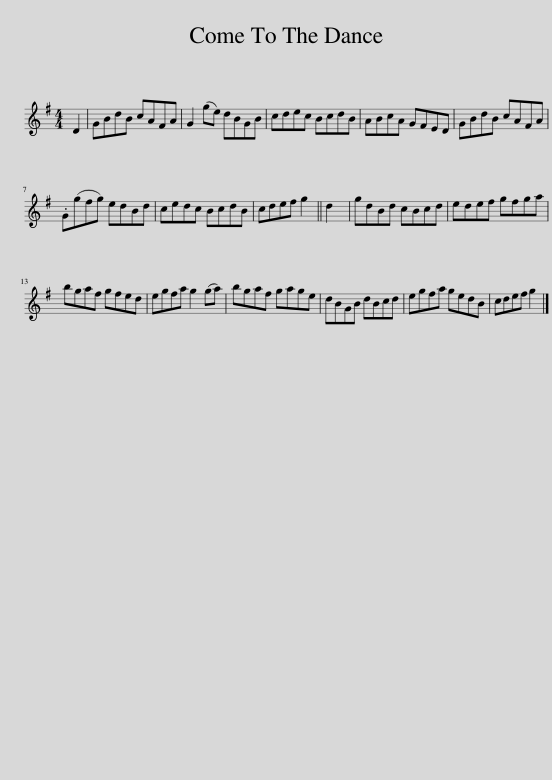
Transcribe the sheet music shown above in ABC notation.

X:1
L:1/8
M:4/4
I:linebreak $
K:G
V:1 treble
V:1
 D2 | GBdB cAFA | G2 (ge) dBGB | cdec BcdB | ABcA GFED | %5
 GBdB cAFA |$ .G(gfg) edBd | cedc BcdB | cdef g2 || d2 | %10
 gdBd cBcd | edef gfga |$ bgaf gfed | egfa g2 (ga) | bgaf gage | %15
 dBGB dBcd | egfa gedB | cdef g2 |] %18
